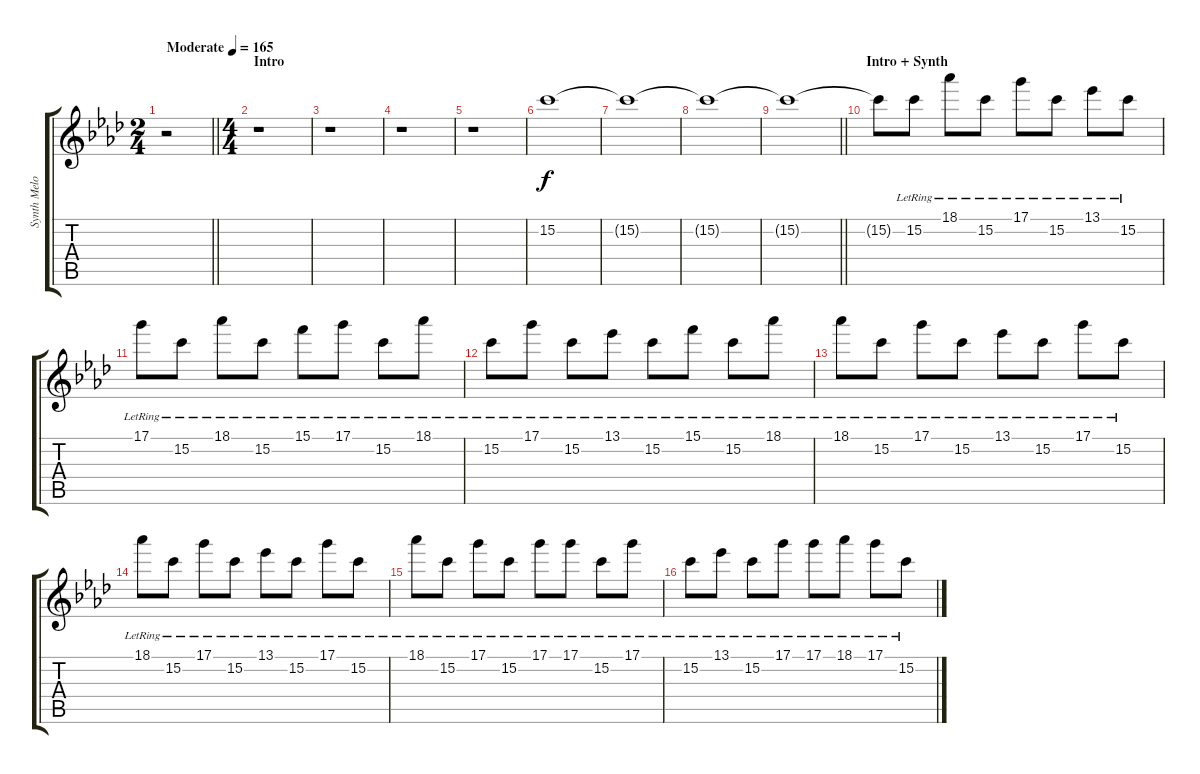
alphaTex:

\track ("Synth Melody Echoes" "Synth Melo") {instrument pad3polysynth}
\staff {score tabs}
\tuning (D5 A4 F4 C4 G3 C3) {hide}
\ts (2 4)
\tempo (165 "Moderate")
\clef g2
\barLineRight lightlight
\ks ab
r.2{dy f instrument pad3polysynth} |
\ts (4 4)
\section ("" "Intro")
r.1 |
r.1 |
r.1 |
r.1{volume 0} |
15.2.1{volume 11} |
15.2{t}.1 |
15.2{t}.1 |
\barLineRight lightlight
15.2{t}.1 |
\section ("" "Intro + Synth")
15.2{t}.8 15.2{lr}.8 18.1{lr}.8 15.2{lr}.8 17.1{lr}.8 15.2{lr}.8 13.1{lr}.8 15.2{lr}.8 |
17.1{lr}.8 15.2{lr}.8 18.1{lr}.8 15.2{lr}.8 15.1{lr}.8 17.1{lr}.8 15.2{lr}.8 18.1{lr}.8 |
15.2{lr}.8 17.1{lr}.8 15.2{lr}.8 13.1{lr}.8 15.2{lr}.8 15.1{lr}.8 15.2{lr}.8 18.1{lr}.8 |
18.1{lr}.8 15.2{lr}.8 17.1{lr}.8 15.2{lr}.8 13.1{lr}.8 15.2{lr}.8 17.1{lr}.8 15.2{lr}.8 |
18.1{lr}.8 15.2{lr}.8 17.1{lr}.8 15.2{lr}.8 13.1{lr}.8 15.2{lr}.8 17.1{lr}.8 15.2{lr}.8 |
18.1{lr}.8 15.2{lr}.8 17.1{lr}.8 15.2{lr}.8 17.1{lr}.8 17.1{lr}.8 15.2{lr}.8 17.1{lr}.8 |
15.2{lr}.8 13.1{lr}.8 15.2{lr}.8 17.1{lr}.8 17.1{lr}.8 18.1{lr}.8 17.1{lr}.8 15.2{lr}.8
